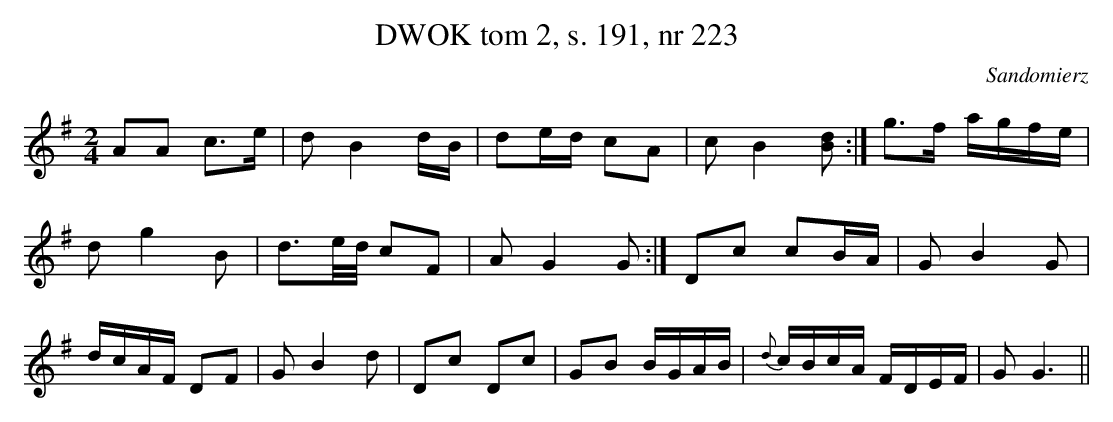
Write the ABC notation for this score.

X:1
T:DWOK tom 2, s. 191, nr 223
O:Sandomierz
L:1/16
M:2/4
K:G
A2A2 c3e|d2B4dB|d2ed c2A2|c2B4[B2d2]:|g3f agfe|
d2g4B2|d3e/2d/2 c2F2|A2G4G2:|D2c2 c2BA|G2B4G2|
dcAF D2F2|G2B4d2|D2c2 D2c2|G2B2 BGAB|{d}cBcA FDEF| G2G6||
